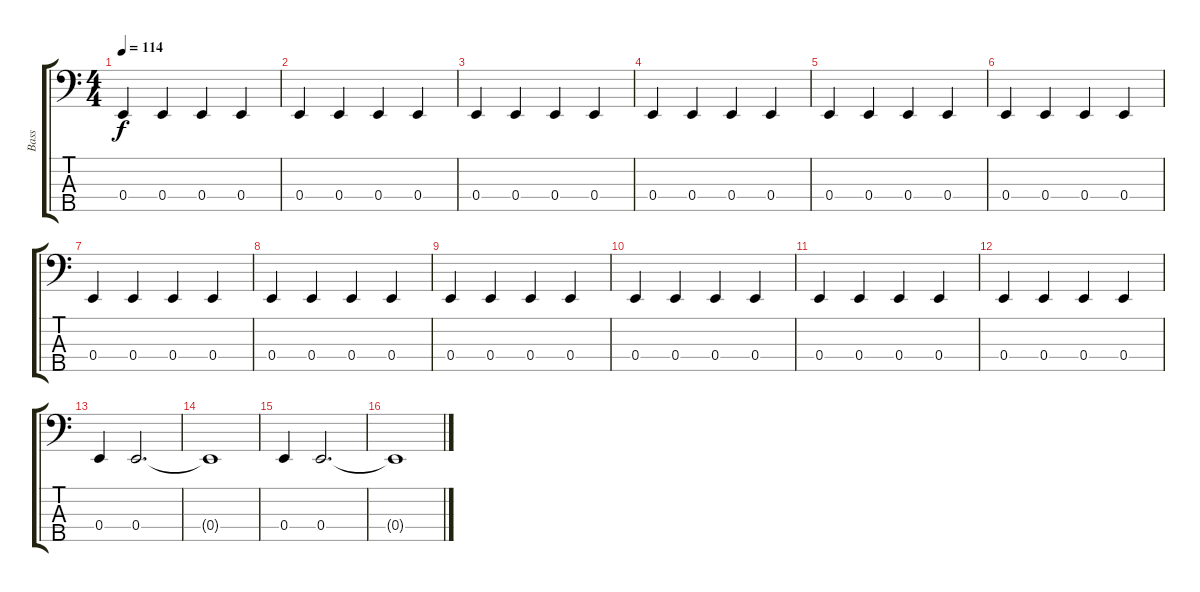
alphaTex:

\track ("Bass" "Bass") {instrument electricbassfinger}
\staff {score tabs}
\tuning (G2 D2 A1 E1 B0) {hide}
\ts (4 4)
\tempo 114
\clef f4
\ks c
0.4.4{dy f volume 16} 0.4.4 0.4.4 0.4.4 |
0.4.4 0.4.4 0.4.4 0.4.4 |
0.4.4 0.4.4 0.4.4 0.4.4 |
0.4.4 0.4.4 0.4.4 0.4.4 |
0.4.4 0.4.4 0.4.4 0.4.4 |
0.4.4 0.4.4 0.4.4 0.4.4 |
0.4.4 0.4.4 0.4.4 0.4.4 |
0.4.4 0.4.4 0.4.4 0.4.4 |
0.4.4 0.4.4 0.4.4 0.4.4 |
0.4.4 0.4.4 0.4.4 0.4.4 |
0.4.4 0.4.4 0.4.4 0.4.4 |
0.4.4 0.4.4 0.4.4 0.4.4 |
0.4.4{volume 10} 0.4.2{d} |
0.4{t}.1 |
0.4.4 0.4.2{d} |
0.4{t}.1
